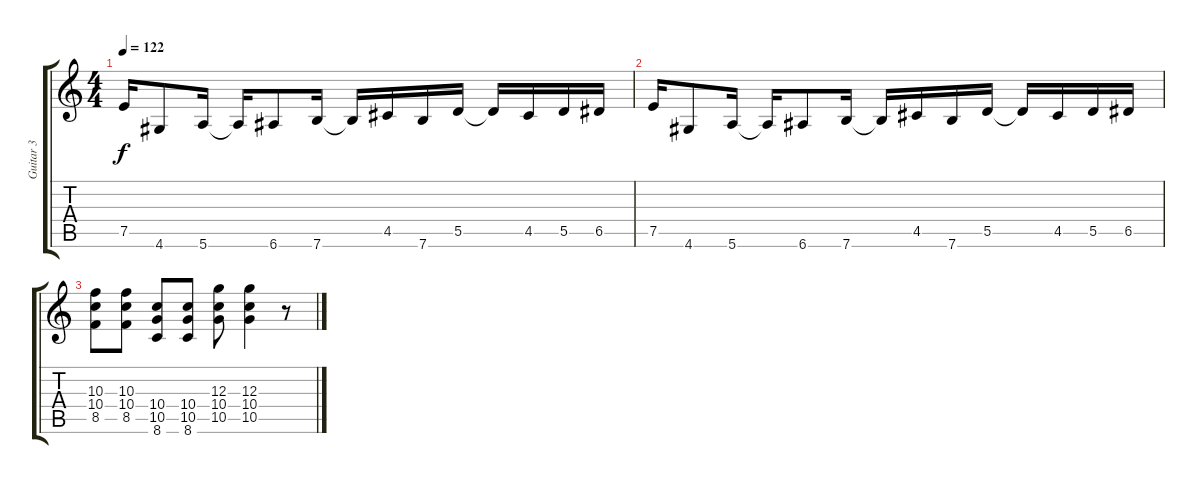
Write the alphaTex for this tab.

\track ("Guitar 3" "Guitar 3") {instrument distortionguitar}
\staff {score tabs}
\tuning (E4 B3 G3 D3 A2 E2) {hide}
\ts (4 4)
\tempo 122
\clef g2
\ks c
7.5.16{dy f} 4.6.8 5.6.16 5.6{t}.16 6.6.8 7.6.16 7.6{t}.16 4.5.16 7.6.16 5.5.16 5.5{t}.16 4.5.16 5.5.16 6.5.16 |
7.5.16 4.6.8 5.6.16 5.6{t}.16 6.6.8 7.6.16 7.6{t}.16 4.5.16 7.6.16 5.5.16 5.5{t}.16 4.5.16 5.5.16 6.5.16 |
(10.3 10.4 8.5).8 (10.3 10.4 8.5).8 (10.4 10.5 8.6).8 (10.4 10.5 8.6).8 (12.3 10.4 10.5).8 (12.3 10.4 10.5).4 r.8
